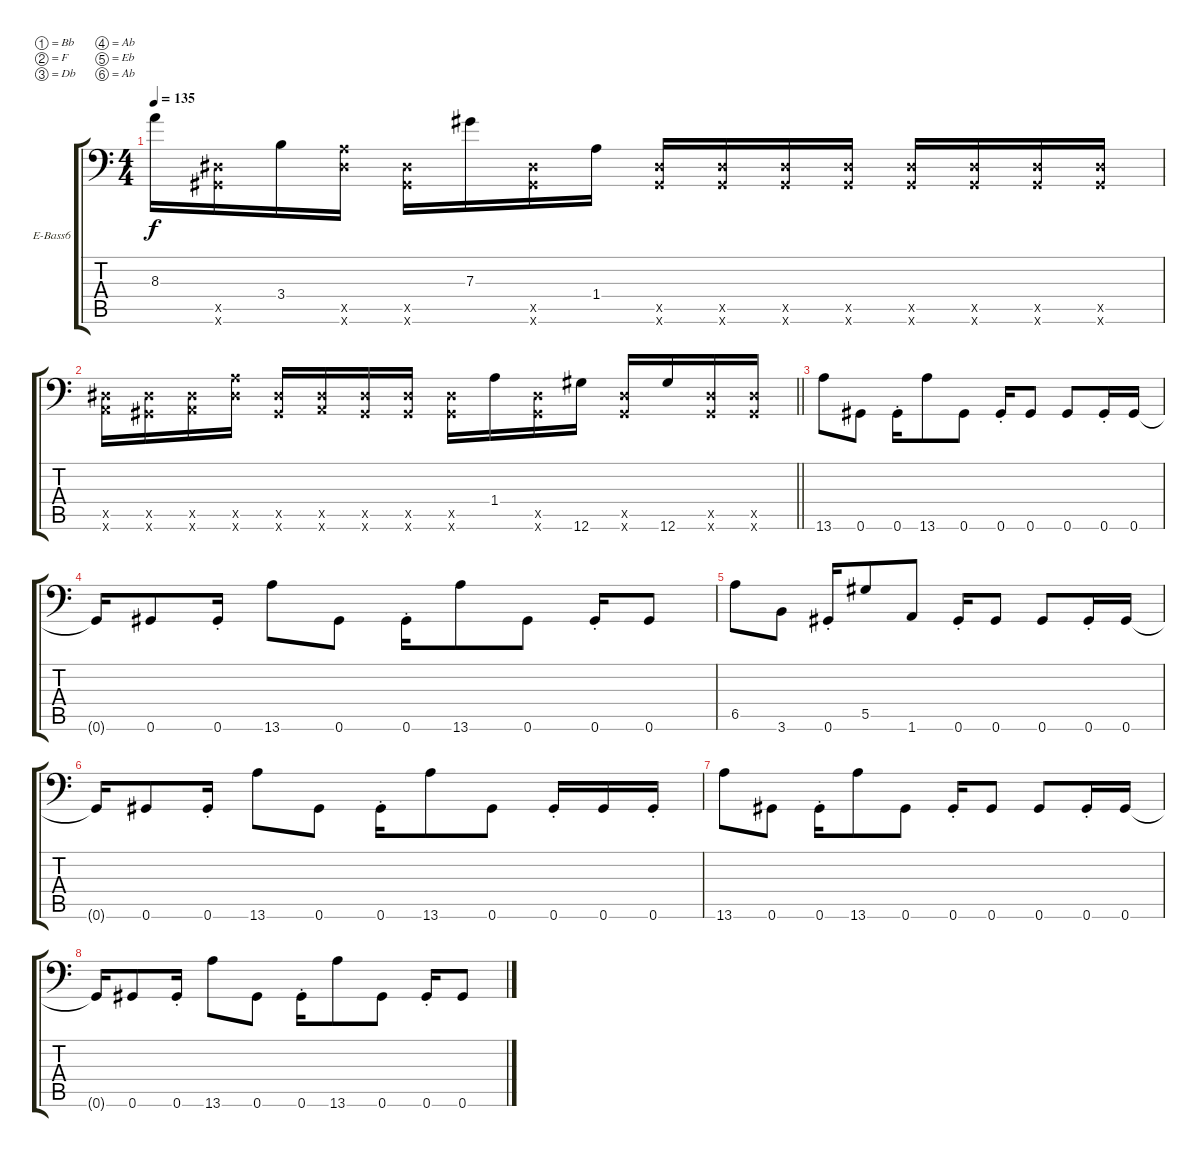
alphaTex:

\bracketExtendMode groupsimilarinstruments
\firstSystemTrackNameOrientation horizontal
\otherSystemsTrackNameOrientation horizontal
\track ("Sam" "E-Bass6") {instrument electricbasspick}
\staff {score tabs}
\tuning (Bb3 F3 Db3 Ab2 Eb2 Ab1)
\ts (4 4)
\tempo 135
\clef f4
\ks c
8.3.16{dy f} (0.5{x} 0.6{x}).16 3.4.16 (0.5{x} 13.6{x}).16 (0.5{x} 0.6{x}).16 7.3.16 (0.5{x} 0.6{x}).16 1.4.16 (0.5{x} 0.6{x}).16 (0.5{x} 0.6{x}).16 (0.5{x} 0.6{x}).16 (0.5{x} 0.6{x}).16 (0.5{x} 0.6{x}).16 (0.5{x} 0.6{x}).16 (0.5{x} 0.6{x}).16 (0.5{x} 0.6{x}).16 |
\barLineRight lightlight
(0.5{x} 1.6{x}).16 (0.5{x} 0.6{x}).16 (0.5{x} 1.6{x}).16 (0.5{x} 13.6{x}).16 (0.5{x} 0.6{x}).16 (0.5{x} 1.6{x}).16 (0.5{x} 0.6{x}).16 (0.5{x} 0.6{x}).16 (0.5{x} 0.6{x}).16 1.4.16 (0.5{x} 0.6{x}).16 12.6.16 (0.5{x} 0.6{x}).16 12.6.16 (0.5{x} 0.6{x}).16 (0.5{x} 0.6{x}).16 |
13.6.8 0.6.8 0.6{st}.16 13.6.8 0.6.8 0.6{st}.16 0.6.8 0.6.8 0.6{st}.16 0.6.16 |
0.6{t}.16 0.6.8 0.6{st}.16 13.6.8 0.6.8 0.6{st}.16 13.6.8 0.6.8 0.6{st}.16 0.6.8 |
6.5.8 3.6.8 0.6{st}.16 5.5.8 1.6.8 0.6{st}.16 0.6.8 0.6.8 0.6{st}.16 0.6.16 |
0.6{t}.16 0.6.8 0.6{st}.16 13.6.8 0.6.8 0.6{st}.16 13.6.8 0.6.8 0.6{st}.16 0.6.16 0.6{st}.16 |
13.6.8 0.6.8 0.6{st}.16 13.6.8 0.6.8 0.6{st}.16 0.6.8 0.6.8 0.6{st}.16 0.6.16 |
0.6{t}.16 0.6.8 0.6{st}.16 13.6.8 0.6.8 0.6{st}.16 13.6.8 0.6.8 0.6{st}.16 0.6.8
